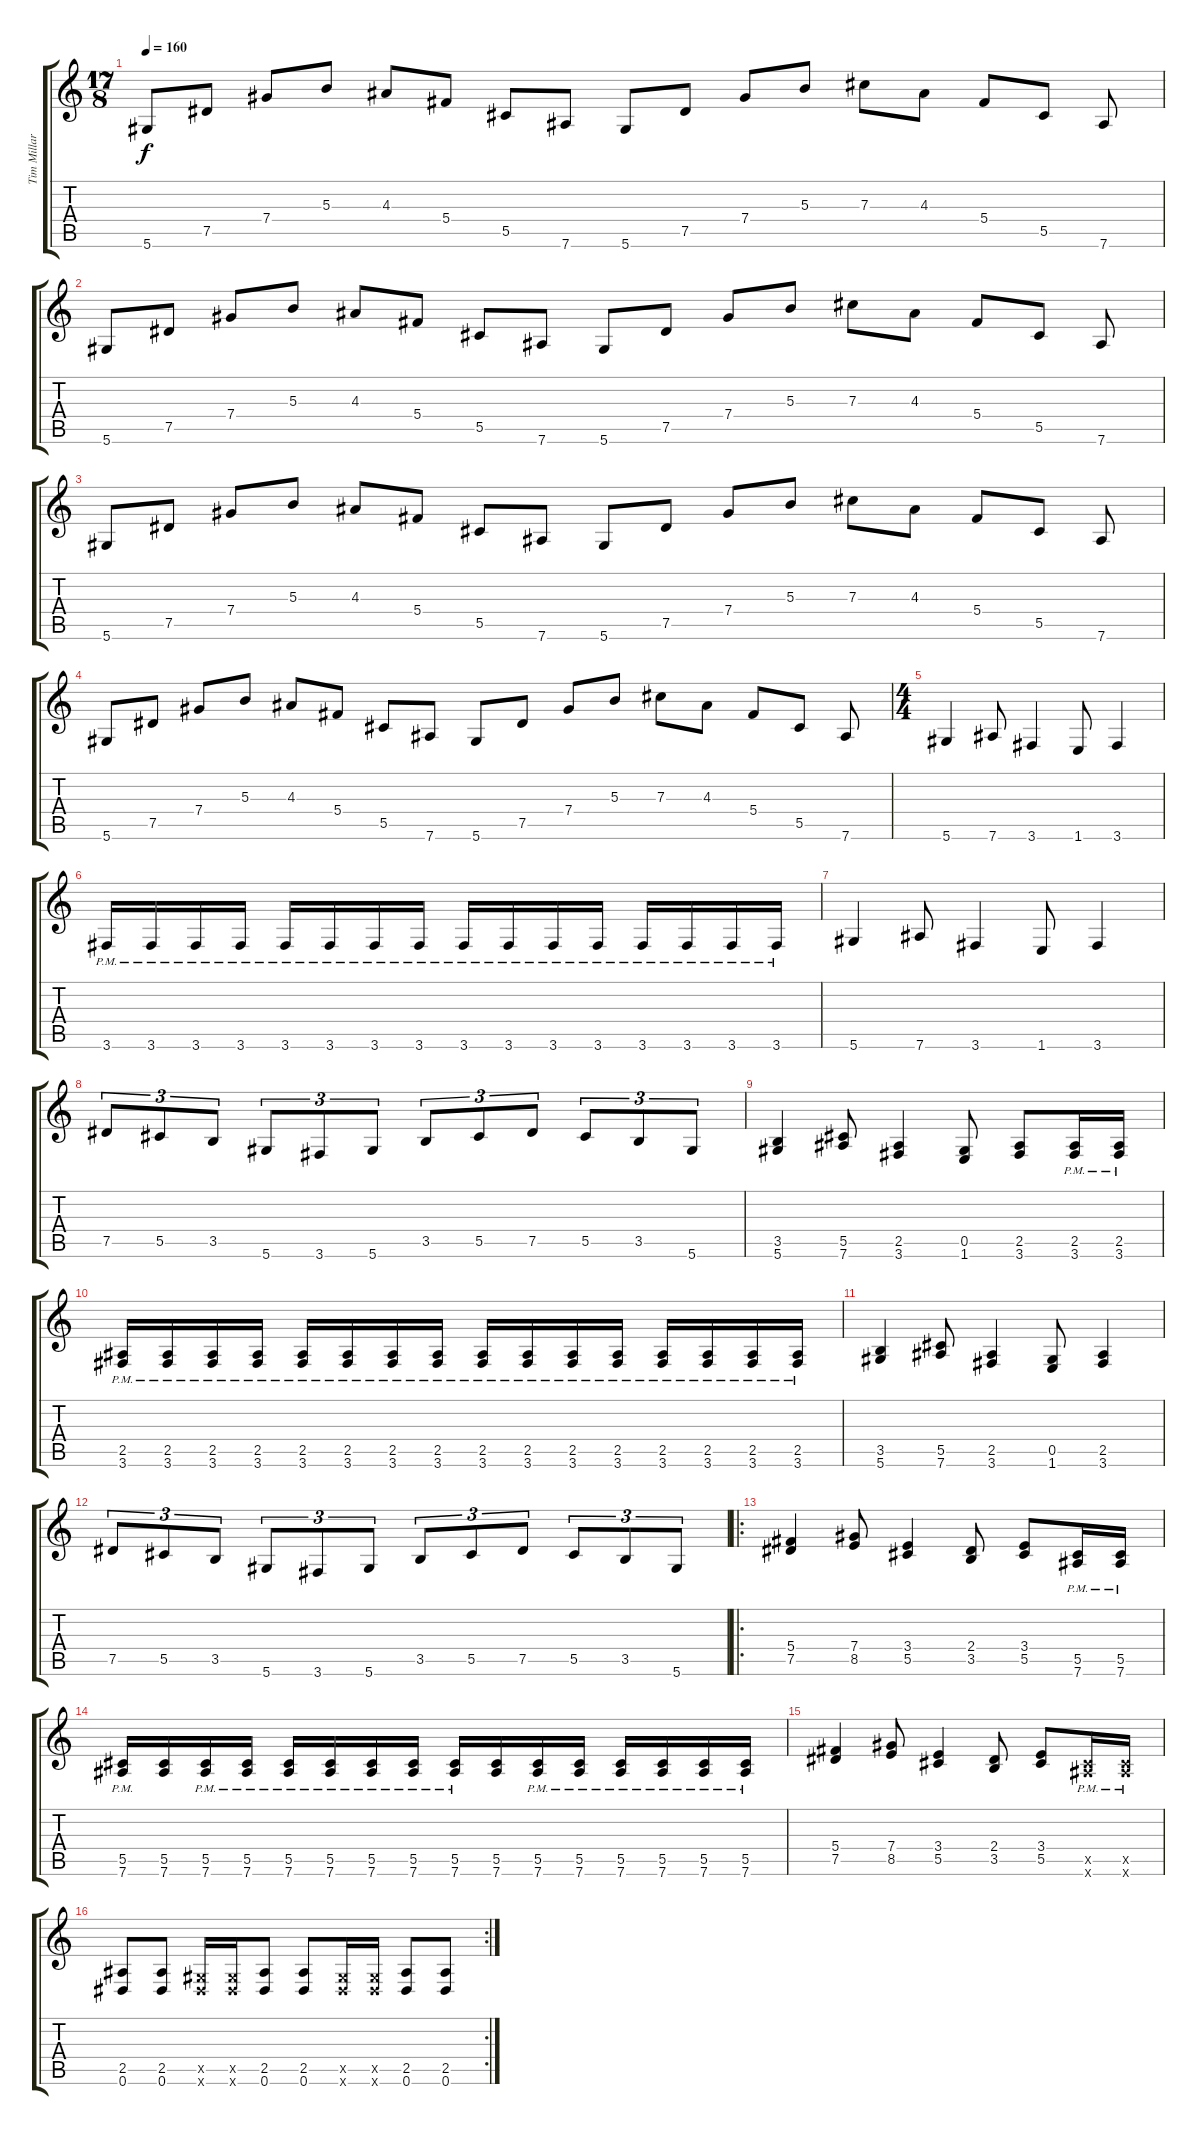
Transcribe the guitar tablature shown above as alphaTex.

\track ("Tim Millar" "Tim Millar") {instrument distortionguitar}
\staff {score tabs}
\tuning (Eb4 Bb3 Gb3 Db3 Ab2 Eb2) {hide}
\ts (17 8)
\tempo 160
\clef g2
\ks c
5.6.8{dy f instrument overdrivenguitar} 7.5.8 7.4.8 5.3.8 4.3.8 5.4.8 5.5.8 7.6.8 5.6.8 7.5.8 7.4.8 5.3.8 7.3.8 4.3.8 5.4.8 5.5.8 7.6.8 |
5.6.8{instrument overdrivenguitar} 7.5.8 7.4.8 5.3.8 4.3.8 5.4.8 5.5.8 7.6.8 5.6.8 7.5.8 7.4.8 5.3.8 7.3.8 4.3.8 5.4.8 5.5.8 7.6.8 |
5.6.8{instrument overdrivenguitar} 7.5.8 7.4.8 5.3.8 4.3.8 5.4.8 5.5.8 7.6.8 5.6.8 7.5.8 7.4.8 5.3.8 7.3.8 4.3.8 5.4.8 5.5.8 7.6.8 |
5.6.8{instrument overdrivenguitar} 7.5.8 7.4.8 5.3.8 4.3.8 5.4.8 5.5.8 7.6.8 5.6.8 7.5.8 7.4.8 5.3.8 7.3.8 4.3.8 5.4.8 5.5.8 7.6.8 |
\ts (4 4)
5.6.4 7.6.8 3.6.4 1.6.8 3.6.4 |
3.6{pm}.16 3.6{pm}.16 3.6{pm}.16 3.6{pm}.16 3.6{pm}.16 3.6{pm}.16 3.6{pm}.16 3.6{pm}.16 3.6{pm}.16 3.6{pm}.16 3.6{pm}.16 3.6{pm}.16 3.6{pm}.16 3.6{pm}.16 3.6{pm}.16 3.6{pm}.16 |
5.6.4 7.6.8 3.6.4 1.6.8 3.6.4 |
7.5.8{tu (3 2)} 5.5.8{tu (3 2)} 3.5.8{tu (3 2)} 5.6.8{tu (3 2)} 3.6.8{tu (3 2)} 5.6.8{tu (3 2)} 3.5.8{tu (3 2)} 5.5.8{tu (3 2)} 7.5.8{tu (3 2)} 5.5.8{tu (3 2)} 3.5.8{tu (3 2)} 5.6.8{tu (3 2)} |
(3.5 5.6).4 (5.5 7.6).8 (2.5 3.6).4 (0.5 1.6).8 (2.5 3.6).8 (2.5{pm} 3.6{pm}).16 (2.5{pm} 3.6{pm}).16 |
(2.5{pm} 3.6{pm}).16 (2.5{pm} 3.6{pm}).16 (2.5{pm} 3.6{pm}).16 (2.5{pm} 3.6{pm}).16 (2.5{pm} 3.6{pm}).16 (2.5{pm} 3.6{pm}).16 (2.5{pm} 3.6{pm}).16 (2.5{pm} 3.6{pm}).16 (2.5{pm} 3.6{pm}).16 (2.5{pm} 3.6{pm}).16 (2.5{pm} 3.6{pm}).16 (2.5{pm} 3.6{pm}).16 (2.5{pm} 3.6{pm}).16 (2.5{pm} 3.6{pm}).16 (2.5{pm} 3.6{pm}).16 (2.5{pm} 3.6{pm}).16 |
(3.5 5.6).4 (5.5 7.6).8 (2.5 3.6).4 (0.5 1.6).8 (2.5 3.6).4 |
7.5.8{tu (3 2)} 5.5.8{tu (3 2)} 3.5.8{tu (3 2)} 5.6.8{tu (3 2)} 3.6.8{tu (3 2)} 5.6.8{tu (3 2)} 3.5.8{tu (3 2)} 5.5.8{tu (3 2)} 7.5.8{tu (3 2)} 5.5.8{tu (3 2)} 3.5.8{tu (3 2)} 5.6.8{tu (3 2)} |
\ro
(5.4 7.5).4 (7.4 8.5).8 (3.4 5.5).4 (2.4 3.5).8 (3.4 5.5).8 (5.5{pm} 7.6{pm}).16 (5.5{pm} 7.6{pm}).16 |
(5.5{pm} 7.6{pm}).16 (5.5 7.6).16 (5.5{pm} 7.6{pm}).16 (5.5{pm} 7.6{pm}).16 (5.5{pm} 7.6{pm}).16 (5.5{pm} 7.6{pm}).16 (5.5{pm} 7.6{pm}).16 (5.5{pm} 7.6{pm}).16 (5.5{pm} 7.6{pm}).16 (5.5 7.6).16 (5.5{pm} 7.6{pm}).16 (5.5{pm} 7.6{pm}).16 (5.5{pm} 7.6{pm}).16 (5.5{pm} 7.6{pm}).16 (5.5{pm} 7.6{pm}).16 (5.5{pm} 7.6{pm}).16 |
(5.4 7.5).4 (7.4 8.5).8 (3.4 5.5).4 (2.4 3.5).8 (3.4 5.5).8 (5.5{pm x} 7.6{pm x}).16 (5.5{pm x} 7.6{pm x}).16 |
\rc 2
(2.5 0.6).8 (2.5 0.6).8 (0.5{x} 0.6{x}).16 (0.5{x} 0.6{x}).16 (2.5 0.6).8 (2.5 0.6).8 (0.5{x} 0.6{x}).16 (0.5{x} 0.6{x}).16 (2.5 0.6).8 (2.5 0.6).8
